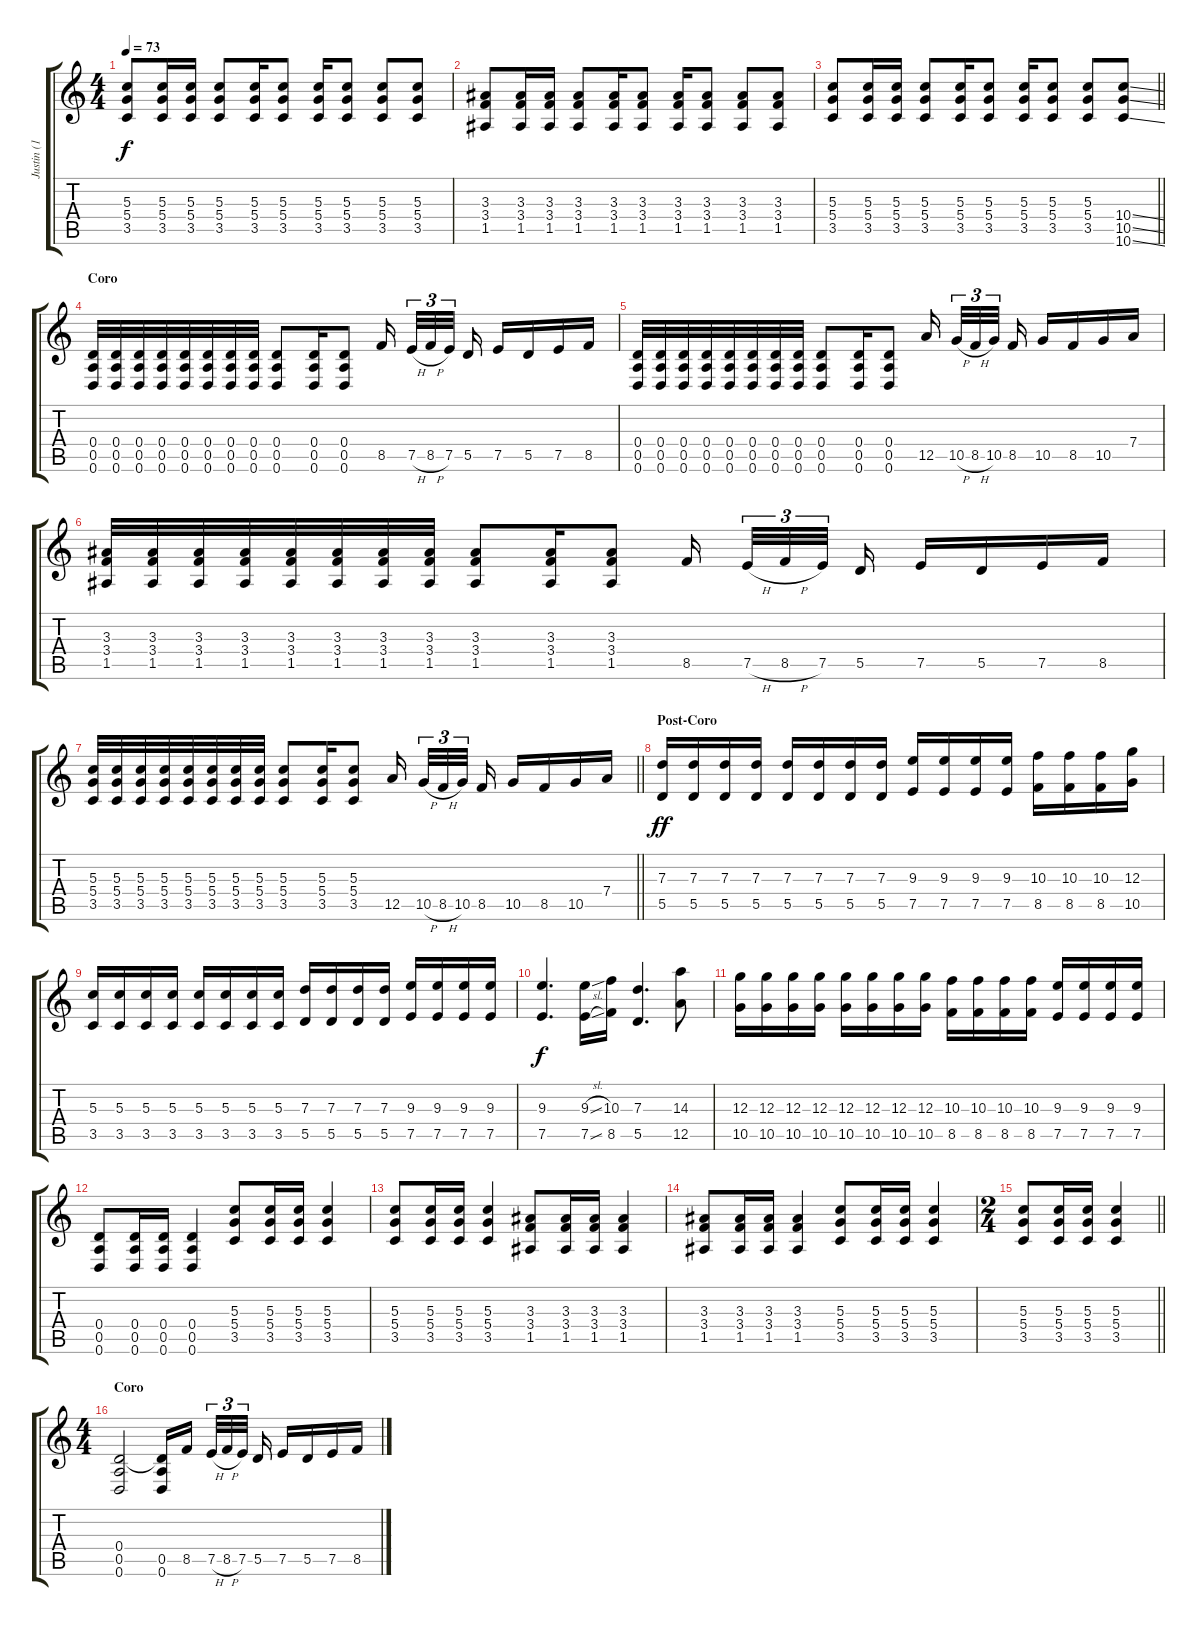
\track ("Justin (1 guitarra)" "Justin (1 ") {instrument overdrivenguitar}
\staff {score tabs}
\tuning (E4 B3 G3 D3 A2 D2) {hide}
\ts (4 4)
\tempo 73
\clef g2
\ks c
(5.3 5.4 3.5).8{dy f} (5.3 5.4 3.5).16 (5.3 5.4 3.5).16 (5.3 5.4 3.5).8 (5.3 5.4 3.5).16 (5.3 5.4 3.5).8 (5.3 5.4 3.5).16 (5.3 5.4 3.5).8 (5.3 5.4 3.5).8 (5.3 5.4 3.5).8 |
(3.3 3.4 1.5).8 (3.3 3.4 1.5).16 (3.3 3.4 1.5).16 (3.3 3.4 1.5).8 (3.3 3.4 1.5).16 (3.3 3.4 1.5).8 (3.3 3.4 1.5).16 (3.3 3.4 1.5).8 (3.3 3.4 1.5).8 (3.3 3.4 1.5).8 |
\barLineRight lightlight
(5.3 5.4 3.5).8 (5.3 5.4 3.5).16 (5.3 5.4 3.5).16 (5.3 5.4 3.5).8 (5.3 5.4 3.5).16 (5.3 5.4 3.5).8 (5.3 5.4 3.5).16 (5.3 5.4 3.5).8 (5.3 5.4 3.5).8 (10.4{ss} 10.5{ss} 10.6{ss}).8 |
\section ("" "Coro")
(0.4 0.5 0.6).32 (0.4 0.5 0.6).32 (0.4 0.5 0.6).32 (0.4 0.5 0.6).32 (0.4 0.5 0.6).32 (0.4 0.5 0.6).32 (0.4 0.5 0.6).32 (0.4 0.5 0.6).32 (0.4 0.5 0.6).8 (0.4 0.5 0.6).16 (0.4 0.5 0.6).8 8.5.16{beam splitsecondary} 7.5{h}.32{tu (3 2)} 8.5{h}.32{tu (3 2)} 7.5.32{tu (3 2) beam splitsecondary} 5.5.16 7.5.16 5.5.16 7.5.16 8.5.16 |
(0.4 0.5 0.6).32 (0.4 0.5 0.6).32 (0.4 0.5 0.6).32 (0.4 0.5 0.6).32 (0.4 0.5 0.6).32 (0.4 0.5 0.6).32 (0.4 0.5 0.6).32 (0.4 0.5 0.6).32 (0.4 0.5 0.6).8 (0.4 0.5 0.6).16 (0.4 0.5 0.6).8 12.5.16{beam splitsecondary} 10.5{h}.32{tu (3 2)} 8.5{h}.32{tu (3 2)} 10.5.32{tu (3 2) beam splitsecondary} 8.5.16 10.5.16 8.5.16 10.5.16 7.4.16 |
(3.3 3.4 1.5).32 (3.3 3.4 1.5).32 (3.3 3.4 1.5).32 (3.3 3.4 1.5).32 (3.3 3.4 1.5).32 (3.3 3.4 1.5).32 (3.3 3.4 1.5).32 (3.3 3.4 1.5).32 (3.3 3.4 1.5).8 (3.3 3.4 1.5).16 (3.3 3.4 1.5).8 8.5.16{beam splitsecondary} 7.5{h}.32{tu (3 2)} 8.5{h}.32{tu (3 2)} 7.5.32{tu (3 2) beam splitsecondary} 5.5.16 7.5.16 5.5.16 7.5.16 8.5.16 |
\barLineRight lightlight
(5.3 5.4 3.5).32 (5.3 5.4 3.5).32 (5.3 5.4 3.5).32 (5.3 5.4 3.5).32 (5.3 5.4 3.5).32 (5.3 5.4 3.5).32 (5.3 5.4 3.5).32 (5.3 5.4 3.5).32 (5.3 5.4 3.5).8 (5.3 5.4 3.5).16 (5.3 5.4 3.5).8 12.5.16{beam splitsecondary} 10.5{h}.32{tu (3 2)} 8.5{h}.32{tu (3 2)} 10.5.32{tu (3 2) beam splitsecondary} 8.5.16 10.5.16 8.5.16 10.5.16 7.4.16 |
\section ("" "Post-Coro")
(7.3 5.5).16{dy ff} (7.3 5.5).16 (7.3 5.5).16 (7.3 5.5).16 (7.3 5.5).16 (7.3 5.5).16 (7.3 5.5).16 (7.3 5.5).16 (9.3 7.5).16 (9.3 7.5).16 (9.3 7.5).16 (9.3 7.5).16 (10.3 8.5).16 (10.3 8.5).16 (10.3 8.5).16 (12.3 10.5).16 |
(5.3 3.5).16 (5.3 3.5).16 (5.3 3.5).16 (5.3 3.5).16 (5.3 3.5).16 (5.3 3.5).16 (5.3 3.5).16 (5.3 3.5).16 (7.3 5.5).16 (7.3 5.5).16 (7.3 5.5).16 (7.3 5.5).16 (9.3 7.5).16 (9.3 7.5).16 (9.3 7.5).16 (9.3 7.5).16 |
(9.3 7.5).4{d dy f} (9.3{sl} 7.5{sl}).16 (10.3 8.5).16 (7.3 5.5).4{d} (14.3 12.5).8 |
(12.3 10.5).16 (12.3 10.5).16 (12.3 10.5).16 (12.3 10.5).16 (12.3 10.5).16 (12.3 10.5).16 (12.3 10.5).16 (12.3 10.5).16 (10.3 8.5).16 (10.3 8.5).16 (10.3 8.5).16 (10.3 8.5).16 (9.3 7.5).16 (9.3 7.5).16 (9.3 7.5).16 (9.3 7.5).16 |
(0.4 0.5 0.6).8 (0.4 0.5 0.6).16 (0.4 0.5 0.6).16 (0.4 0.5 0.6).4 (5.3 5.4 3.5).8 (5.3 5.4 3.5).16 (5.3 5.4 3.5).16 (5.3 5.4 3.5).4 |
(5.3 5.4 3.5).8 (5.3 5.4 3.5).16 (5.3 5.4 3.5).16 (5.3 5.4 3.5).4 (3.3 3.4 1.5).8 (3.3 3.4 1.5).16 (3.3 3.4 1.5).16 (3.3 3.4 1.5).4 |
(3.3 3.4 1.5).8 (3.3 3.4 1.5).16 (3.3 3.4 1.5).16 (3.3 3.4 1.5).4 (5.3 5.4 3.5).8 (5.3 5.4 3.5).16 (5.3 5.4 3.5).16 (5.3 5.4 3.5).4 |
\ts (2 4)
\barLineRight lightlight
(5.3 5.4 3.5).8 (5.3 5.4 3.5).16 (5.3 5.4 3.5).16 (5.3 5.4 3.5).4 |
\ts (4 4)
\section ("" "Coro")
(0.4 0.5 0.6).2 (0.4{t} 0.5 0.6).16 8.5.16{beam splitsecondary} 7.5{h}.32{tu (3 2)} 8.5{h}.32{tu (3 2)} 7.5.32{tu (3 2) beam splitsecondary} 5.5.16 7.5.16 5.5.16 7.5.16 8.5.16
